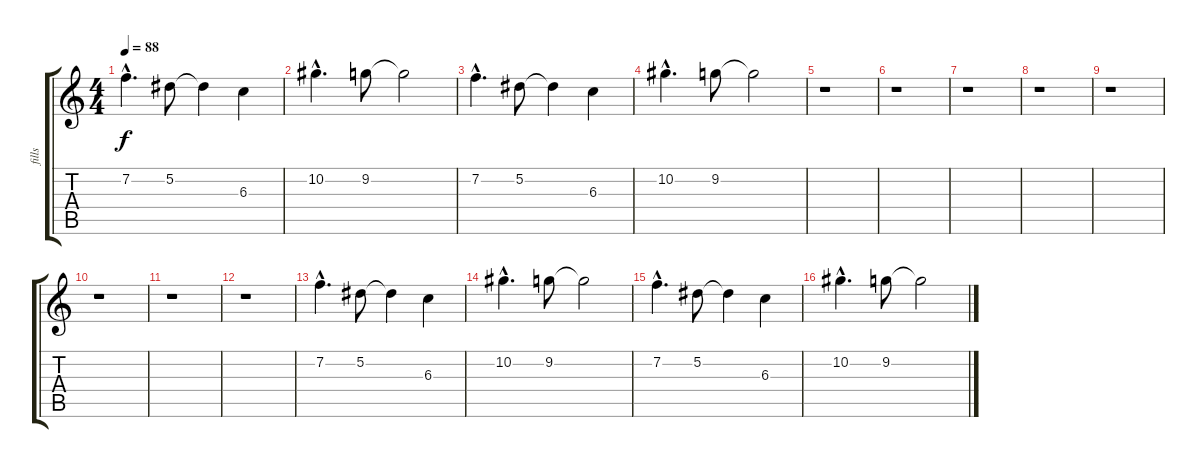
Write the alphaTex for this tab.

\track ("fills" "fills") {instrument distortionguitar}
\staff {score tabs}
\tuning (Eb4 Bb3 Gb3 Db3 Ab2 Db2) {hide}
\ts (4 4)
\tempo 88
\clef g2
\ks c
7.2{hac}.4{d dy f} 5.2.8 5.2{t}.4 6.3.4 |
10.2{hac}.4{d} 9.2.8 9.2{t}.2 |
7.2{hac}.4{d} 5.2.8 5.2{t}.4 6.3.4 |
10.2{hac}.4{d} 9.2.8 9.2{t}.2 |
r.1 |
r.1 |
r.1 |
r.1 |
r.1 |
r.1 |
r.1 |
r.1 |
7.2{hac}.4{d} 5.2.8 5.2{t}.4 6.3.4 |
10.2{hac}.4{d} 9.2.8 9.2{t}.2 |
7.2{hac}.4{d} 5.2.8 5.2{t}.4 6.3.4 |
10.2{hac}.4{d} 9.2.8 9.2{t}.2
